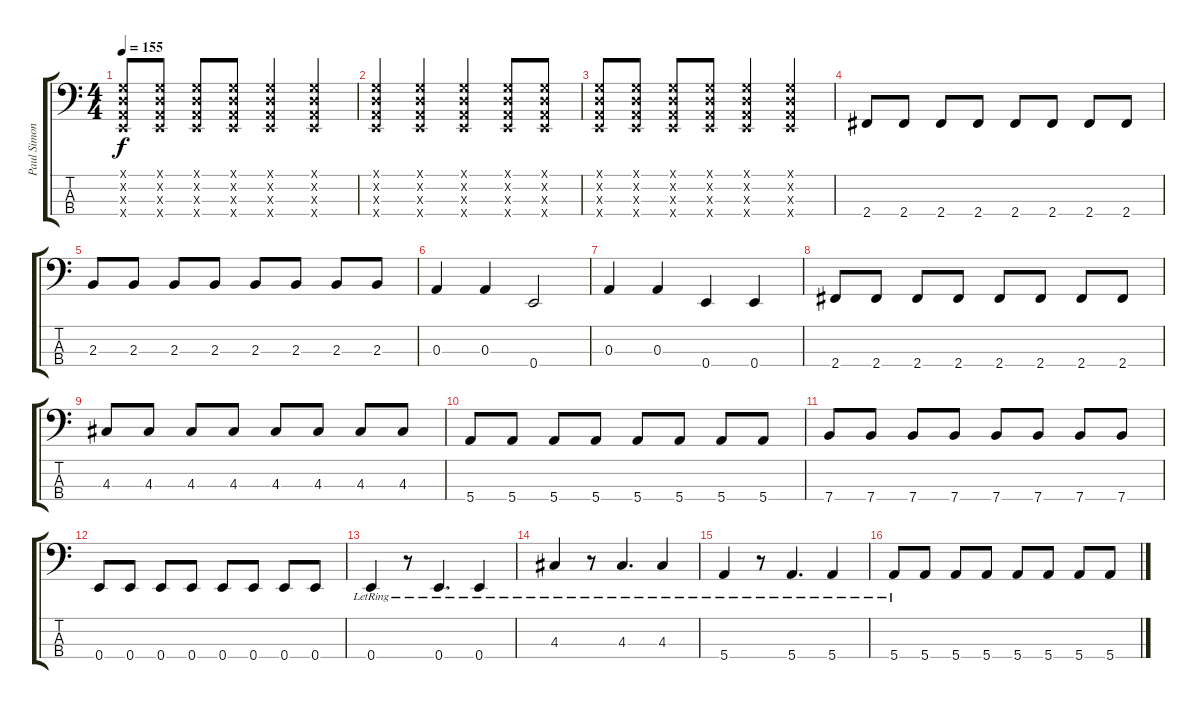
\track ("Paul Simonon - Bass" "Paul Simon") {instrument electricbasspick}
\staff {score tabs}
\tuning (G2 D2 A1 E1) {hide}
\ts (4 4)
\tempo 155
\clef f4
\ks c
(0.1{x} 0.2{x} 0.3{x} 0.4{x}).8{dy f} (0.1{x} 0.2{x} 0.3{x} 0.4{x}).8 (0.1{x} 0.2{x} 0.3{x} 0.4{x}).8 (0.1{x} 0.2{x} 0.3{x} 0.4{x}).8 (0.1{x} 0.2{x} 0.3{x} 0.4{x}).4 (0.1{x} 0.2{x} 0.3{x} 0.4{x}).4 |
(0.1{x} 0.2{x} 0.3{x} 0.4{x}).4 (0.1{x} 0.2{x} 0.3{x} 0.4{x}).4 (0.1{x} 0.2{x} 0.3{x} 0.4{x}).4 (0.1{x} 0.2{x} 0.3{x} 0.4{x}).8 (0.1{x} 0.2{x} 0.3{x} 0.4{x}).8 |
(0.1{x} 0.2{x} 0.3{x} 0.4{x}).8 (0.1{x} 0.2{x} 0.3{x} 0.4{x}).8 (0.1{x} 0.2{x} 0.3{x} 0.4{x}).8 (0.1{x} 0.2{x} 0.3{x} 0.4{x}).8 (0.1{x} 0.2{x} 0.3{x} 0.4{x}).4 (0.1{x} 0.2{x} 0.3{x} 0.4{x}).4 |
2.4.8 2.4.8 2.4.8 2.4.8 2.4.8 2.4.8 2.4.8 2.4.8 |
2.3.8 2.3.8 2.3.8 2.3.8 2.3.8 2.3.8 2.3.8 2.3.8 |
0.3.4 0.3.4 0.4.2 |
0.3.4 0.3.4 0.4.4 0.4.4 |
2.4.8 2.4.8 2.4.8 2.4.8 2.4.8 2.4.8 2.4.8 2.4.8 |
4.3.8 4.3.8 4.3.8 4.3.8 4.3.8 4.3.8 4.3.8 4.3.8 |
5.4.8 5.4.8 5.4.8 5.4.8 5.4.8 5.4.8 5.4.8 5.4.8 |
7.4.8 7.4.8 7.4.8 7.4.8 7.4.8 7.4.8 7.4.8 7.4.8 |
0.4.8 0.4.8 0.4.8 0.4.8 0.4.8 0.4.8 0.4.8 0.4.8 |
0.4{lr}.4{volume 11} r.8 0.4{lr}.4{d} 0.4{lr}.4 |
4.3{lr}.4 r.8 4.3{lr}.4{d} 4.3{lr}.4 |
5.4{lr}.4 r.8 5.4{lr}.4{d} 5.4{lr}.4 |
5.4{lr}.8 5.4.8 5.4.8 5.4.8 5.4.8 5.4.8 5.4.8 5.4.8
